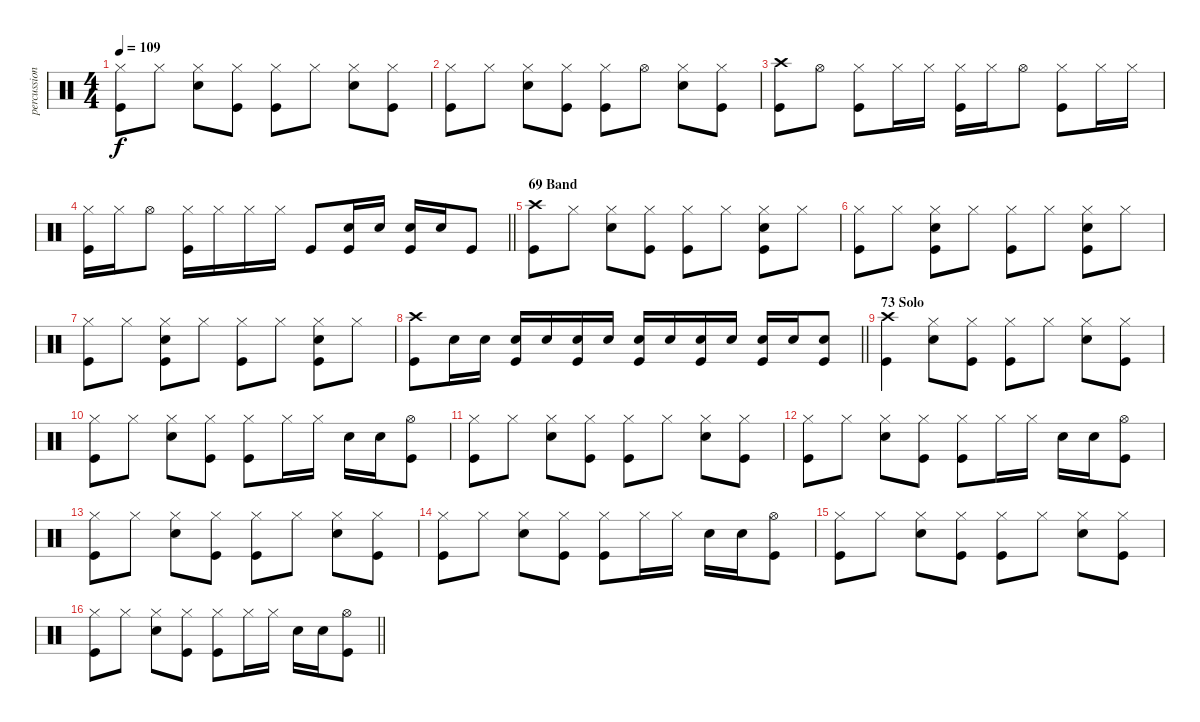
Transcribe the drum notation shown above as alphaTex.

\track ("percussion" "percussion") {instrument percussion}
\staff {score}
\articulation defaults
\ts (4 4)
\tempo 109
\clef neutral
\ks c
("Hi-Hat (closed)" "Kick (hit)").8{dy f} "Hi-Hat (closed)".8 ("Electric Snare (hit)" "Hi-Hat (closed)").8 ("Hi-Hat (closed)" "Kick (hit)").8 ("Hi-Hat (closed)" "Kick (hit)").8 "Hi-Hat (closed)".8 ("Electric Snare (hit)" "Hi-Hat (closed)").8 ("Hi-Hat (closed)" "Kick (hit)").8 |
("Hi-Hat (closed)" "Kick (hit)").8 "Hi-Hat (closed)".8 ("Electric Snare (hit)" "Hi-Hat (closed)").8 ("Hi-Hat (closed)" "Kick (hit)").8 ("Hi-Hat (closed)" "Kick (hit)").8 "Hi-Hat (open)".8 ("Electric Snare (hit)" "Hi-Hat (closed)").8 ("Hi-Hat (closed)" "Kick (hit)").8 |
("Crash high (hit)" "Kick (hit)").8 "Hi-Hat (open)".8 ("Hi-Hat (closed)" "Kick (hit)").8 "Hi-Hat (closed)".16 "Hi-Hat (closed)".16 ("Hi-Hat (closed)" "Kick (hit)").16 "Hi-Hat (closed)".16 "Hi-Hat (open)".8 ("Hi-Hat (closed)" "Kick (hit)").8 "Hi-Hat (closed)".16 "Hi-Hat (closed)".16 |
\barLineRight lightlight
("Hi-Hat (closed)" "Kick (hit)").16 "Hi-Hat (closed)".16 "Hi-Hat (open)".8 ("Hi-Hat (closed)" "Kick (hit)").16 "Hi-Hat (closed)".16 "Hi-Hat (closed)".16 "Hi-Hat (closed)".16 "Kick (hit)".8 ("Electric Snare (hit)" "Kick (hit)").16 "Electric Snare (hit)".16 ("Electric Snare (hit)" "Kick (hit)").16 "Electric Snare (hit)".16 "Kick (hit)".8 |
\section ("" "69 Band")
("Crash high (hit)" "Kick (hit)").8 "Hi-Hat (closed)".8 ("Electric Snare (hit)" "Hi-Hat (closed)").8 ("Hi-Hat (closed)" "Kick (hit)").8 ("Hi-Hat (closed)" "Kick (hit)").8 "Hi-Hat (closed)".8 ("Electric Snare (hit)" "Hi-Hat (closed)" "Kick (hit)").8 "Hi-Hat (closed)".8 |
("Hi-Hat (closed)" "Kick (hit)").8 "Hi-Hat (closed)".8 ("Electric Snare (hit)" "Hi-Hat (closed)" "Kick (hit)").8 "Hi-Hat (closed)".8 ("Hi-Hat (closed)" "Kick (hit)").8 "Hi-Hat (closed)".8 ("Electric Snare (hit)" "Hi-Hat (closed)" "Kick (hit)").8 "Hi-Hat (closed)".8 |
("Hi-Hat (closed)" "Kick (hit)").8 "Hi-Hat (closed)".8 ("Electric Snare (hit)" "Hi-Hat (closed)" "Kick (hit)").8 "Hi-Hat (closed)".8 ("Hi-Hat (closed)" "Kick (hit)").8 "Hi-Hat (closed)".8 ("Electric Snare (hit)" "Hi-Hat (closed)" "Kick (hit)").8 "Hi-Hat (closed)".8 |
\barLineRight lightlight
("Crash high (hit)" "Kick (hit)").8 "Electric Snare (hit)".16 "Electric Snare (hit)".16 ("Electric Snare (hit)" "Kick (hit)").16 "Electric Snare (hit)".16 ("Electric Snare (hit)" "Kick (hit)").16 "Electric Snare (hit)".16 ("Electric Snare (hit)" "Kick (hit)").16 "Electric Snare (hit)".16 ("Electric Snare (hit)" "Kick (hit)").16 "Electric Snare (hit)".16 ("Electric Snare (hit)" "Kick (hit)").16 "Electric Snare (hit)".16 ("Electric Snare (hit)" "Kick (hit)").8 |
\section ("" "73 Solo")
("Crash high (hit)" "Kick (hit)").4 ("Electric Snare (hit)" "Hi-Hat (closed)").8 ("Hi-Hat (closed)" "Kick (hit)").8 ("Hi-Hat (closed)" "Kick (hit)").8 "Hi-Hat (closed)".8 ("Electric Snare (hit)" "Hi-Hat (closed)").8 ("Hi-Hat (closed)" "Kick (hit)").8 |
("Hi-Hat (closed)" "Kick (hit)").8 "Hi-Hat (closed)".8 ("Electric Snare (hit)" "Hi-Hat (closed)").8 ("Hi-Hat (closed)" "Kick (hit)").8 ("Hi-Hat (closed)" "Kick (hit)").8 "Hi-Hat (closed)".16 "Hi-Hat (closed)".16 "Electric Snare (hit)".16 "Electric Snare (hit)".16 ("Hi-Hat (open)" "Kick (hit)").8 |
("Hi-Hat (closed)" "Kick (hit)").8 "Hi-Hat (closed)".8 ("Electric Snare (hit)" "Hi-Hat (closed)").8 ("Hi-Hat (closed)" "Kick (hit)").8 ("Hi-Hat (closed)" "Kick (hit)").8 "Hi-Hat (closed)".8 ("Electric Snare (hit)" "Hi-Hat (closed)").8 ("Hi-Hat (closed)" "Kick (hit)").8 |
("Hi-Hat (closed)" "Kick (hit)").8 "Hi-Hat (closed)".8 ("Electric Snare (hit)" "Hi-Hat (closed)").8 ("Hi-Hat (closed)" "Kick (hit)").8 ("Hi-Hat (closed)" "Kick (hit)").8 "Hi-Hat (closed)".16 "Hi-Hat (closed)".16 "Electric Snare (hit)".16 "Electric Snare (hit)".16 ("Hi-Hat (open)" "Kick (hit)").8 |
("Hi-Hat (closed)" "Kick (hit)").8 "Hi-Hat (closed)".8 ("Electric Snare (hit)" "Hi-Hat (closed)").8 ("Hi-Hat (closed)" "Kick (hit)").8 ("Hi-Hat (closed)" "Kick (hit)").8 "Hi-Hat (closed)".8 ("Electric Snare (hit)" "Hi-Hat (closed)").8 ("Hi-Hat (closed)" "Kick (hit)").8 |
("Hi-Hat (closed)" "Kick (hit)").8 "Hi-Hat (closed)".8 ("Electric Snare (hit)" "Hi-Hat (closed)").8 ("Hi-Hat (closed)" "Kick (hit)").8 ("Hi-Hat (closed)" "Kick (hit)").8 "Hi-Hat (closed)".16 "Hi-Hat (closed)".16 "Electric Snare (hit)".16 "Electric Snare (hit)".16 ("Hi-Hat (open)" "Kick (hit)").8 |
("Hi-Hat (closed)" "Kick (hit)").8 "Hi-Hat (closed)".8 ("Electric Snare (hit)" "Hi-Hat (closed)").8 ("Hi-Hat (closed)" "Kick (hit)").8 ("Hi-Hat (closed)" "Kick (hit)").8 "Hi-Hat (closed)".8 ("Electric Snare (hit)" "Hi-Hat (closed)").8 ("Hi-Hat (closed)" "Kick (hit)").8 |
\barLineRight lightlight
("Hi-Hat (closed)" "Kick (hit)").8 "Hi-Hat (closed)".8 ("Electric Snare (hit)" "Hi-Hat (closed)").8 ("Hi-Hat (closed)" "Kick (hit)").8 ("Hi-Hat (closed)" "Kick (hit)").8 "Hi-Hat (closed)".16 "Hi-Hat (closed)".16 "Electric Snare (hit)".16 "Electric Snare (hit)".16 ("Hi-Hat (open)" "Kick (hit)").8
